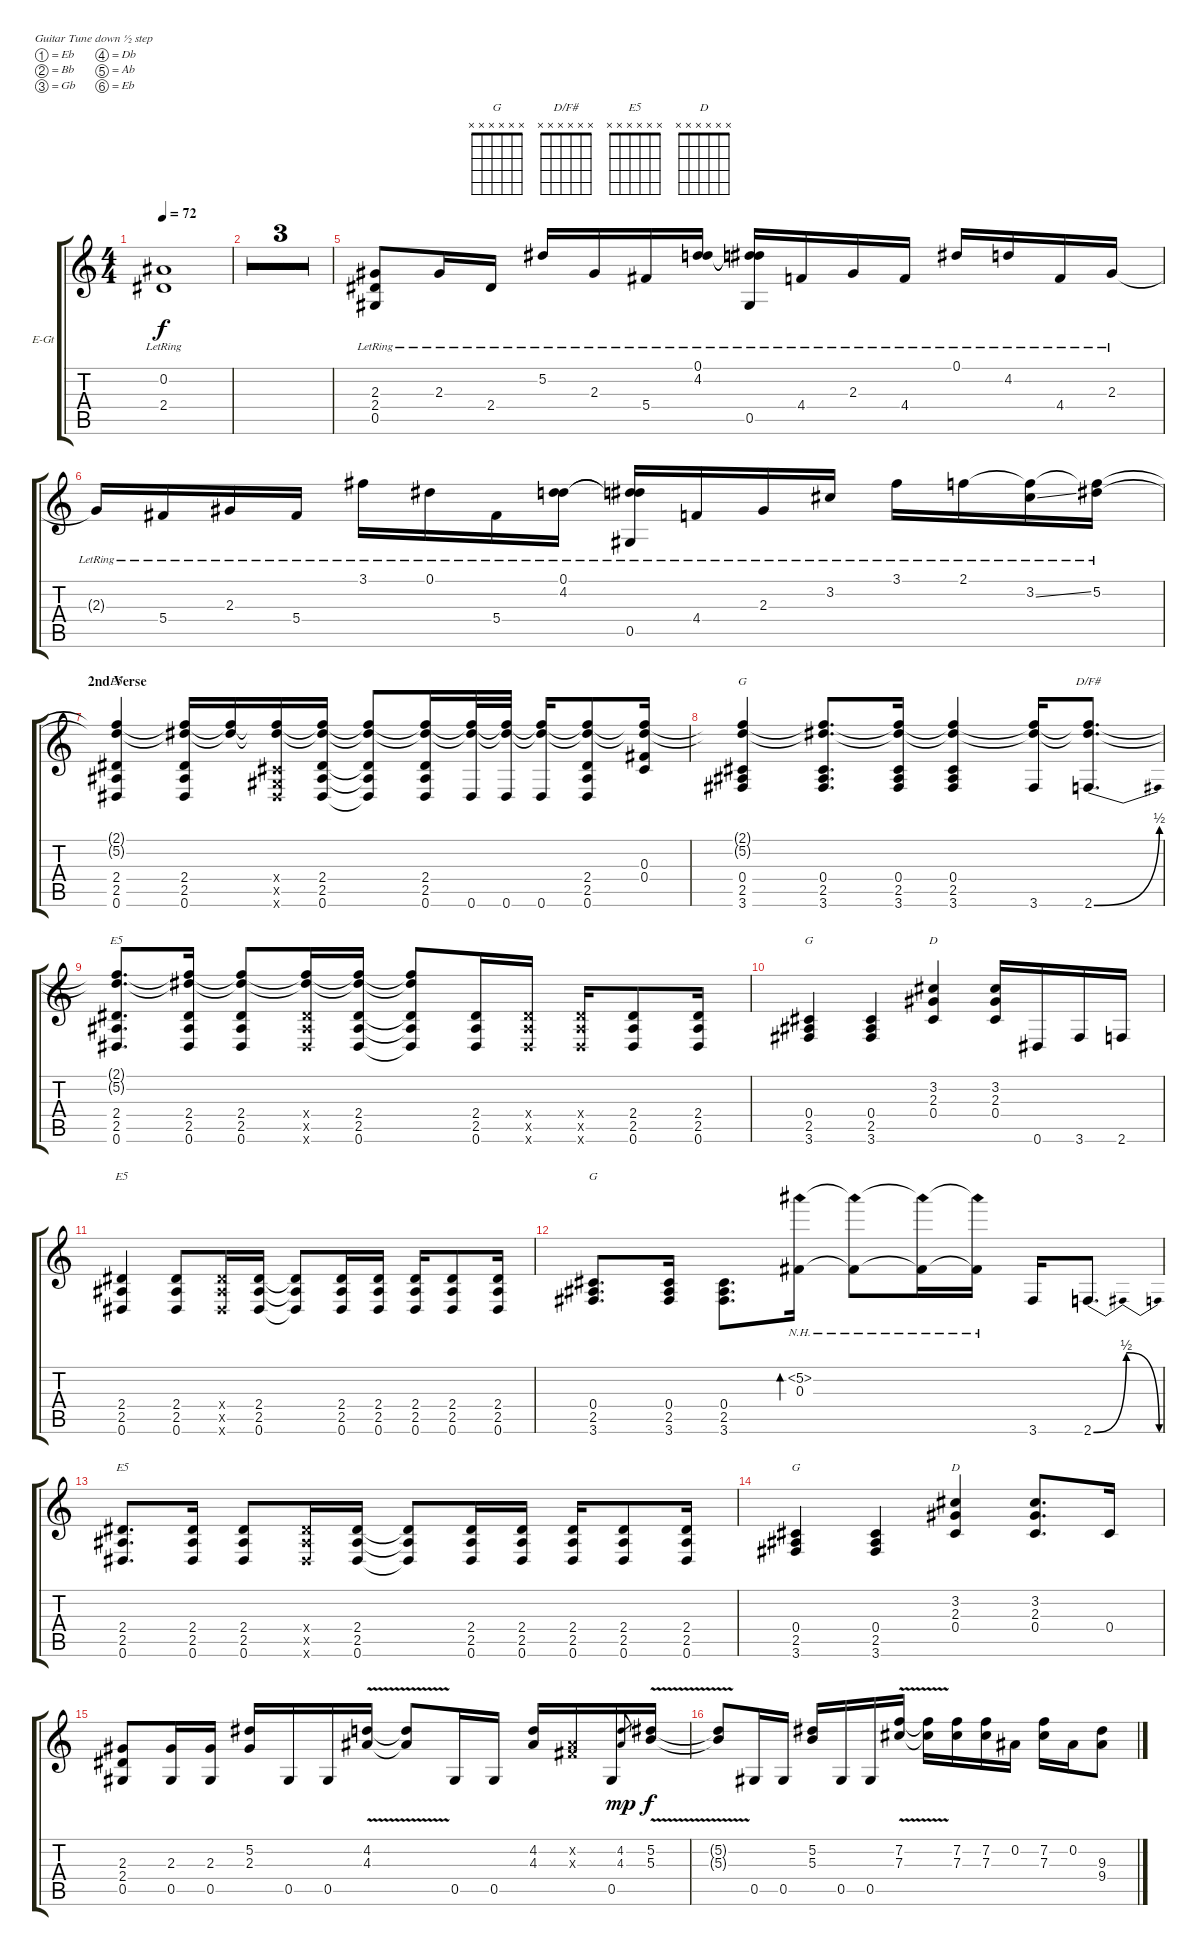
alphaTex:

\bracketExtendMode groupsimilarinstruments
\firstSystemTrackNameOrientation horizontal
\otherSystemsTrackNameOrientation horizontal
\track ("Guitar 1 (Slash)" "E-Gt") {multiBarRest instrument overdrivenguitar}
\staff {score tabs}
\tuning (Eb4 Bb3 Gb3 Db3 Ab2 Eb2)
\chord ("G" x x x x x x)
\chord ("D/F#" x x x x x x)
\chord ("E5" x x x x x x)
\chord ("D" x x x x x x)
\ts (4 4)
\tempo 72
\clef g2
\ks c
(0.2{lr t} 2.4{lr t}).1{dy f} |
r.1 |
r.1 |
r.1 |
(2.3{lr} 2.4{lr} 0.5{lr}).8 2.3{lr}.16 2.4{lr}.16 5.2{lr}.16 2.3{lr}.16 5.4{lr}.16 (0.1{lr} 4.2{lr}).16 (0.1{lr t} 4.2{lr t} 0.5{lr}).16 4.4{lr}.16 2.3{lr}.16 4.4{lr}.16 0.1{lr}.16 4.2{lr}.16 4.4{lr}.16 2.3{lr}.16 |
2.3{lr t}.16 5.4{lr}.16 2.3{lr}.16 5.4{lr}.16 3.1{lr}.16 0.1{lr}.16 5.4{lr}.16 (0.1{lr} 4.2{lr}).16 (0.1{lr t} 4.2{lr t} 0.5{lr}).16 4.4{lr}.16 2.3{lr}.16 3.2{lr}.16 3.1{lr}.16 2.1{lr}.16 (3.2{ss lr} 2.1{lr t}).16 (5.2{lr} 2.1{lr t}).16 |
\section ("" "2nd Verse")
(2.4 2.5 0.6 2.1{t} 5.2{t}).4{ch "E5"} (2.4 2.5 0.6 2.1{t} 5.2{t}).16 (2.1{t} 5.2{t}).16 (0.4{x} 0.5{x} 0.6{x} 2.1{t} 5.2{t}).16 (2.4 2.5 0.6 2.1{t} 5.2{t}).16 (2.4{t} 2.5{t} 0.6{t} 2.1{t} 5.2{t}).8 (2.4 2.5 0.6 2.1{t} 5.2{t}).16 (0.6 2.1{t} 5.2{t}).32 (0.6 2.1{t} 5.2{t}).32 (0.6 2.1{t} 5.2{t}).16 (2.4 2.5 0.6 2.1{t} 5.2{t}).8 (0.3 0.4 2.1{t} 5.2{t}).16 |
(0.4 2.5 3.6 2.1{t} 5.2{t}).4{ch "G"} (0.4 2.5 3.6 2.1{t} 5.2{t}).8{d} (0.4 2.5 3.6 2.1{t} 5.2{t}).16 (0.4 2.5 3.6 2.1{t} 5.2{t}).4 (3.6 2.1{t} 5.2{t}).16 (2.6{be (bend 0 0 60 2)} 2.1{t} 5.2{t}).8{d ch "D/F#"} |
(2.4 2.5 0.6 2.1{t} 5.2{t}).8{d ch "E5"} (2.4 2.5 0.6 2.1{t} 5.2{t}).16 (2.4 2.5 0.6 2.1{t} 5.2{t}).8 (2.4{x} 2.5{x} 0.6{x} 2.1{t} 5.2{t}).16 (2.4 2.5 0.6 2.1{t} 5.2{t}).16 (2.1{t} 5.2{t} 2.4{t} 2.5{t} 0.6{t}).8 (2.4 2.5 0.6).16 (2.4{x} 2.5{x} 0.6{x}).16 (2.4{x} 2.5{x} 0.6{x}).16 (2.4 2.5 0.6).8 (2.4 2.5 0.6).16 |
(0.4 2.5 3.6).4{ch "G"} (0.4 2.5 3.6).4 (3.2 2.3 0.4).4{ch "D"} (3.2 2.3 0.4).16 0.6.16 3.6.16 2.6.16 |
(2.4 2.5 0.6).4{ch "E5"} (2.4 2.5 0.6).8 (2.4{x} 2.5{x} 0.6{x}).16 (2.4 2.5 0.6).16 (2.4{t} 2.5{t} 0.6{t}).8 (2.4 2.5 0.6).16 (2.4 2.5 0.6).16 (2.4 2.5 0.6).16 (2.4 2.5 0.6).8 (2.4 2.5 0.6).16 |
(0.4 2.5 3.6).8{d ch "G"} (0.4 2.5 3.6).16 (0.4 2.5 3.6).8{d} (5.2{nh} 0.3).16{bd 120} (5.2{nh t} 0.3{t}).8 (5.2{nh t} 0.3{t}).16 (5.2{nh t} 0.3{t}).16 3.6.16 2.6{be (bendrelease 0 0 30 2 30 2 60 0)}.8{d} |
(2.4 2.5 0.6).8{d ch "E5"} (2.4 2.5 0.6).16 (2.4 2.5 0.6).8 (2.4{x} 2.5{x} 0.6{x}).16 (2.4 2.5 0.6).16 (2.4{t} 2.5{t} 0.6{t}).8 (2.4 2.5 0.6).16 (2.4 2.5 0.6).16 (2.4 2.5 0.6).16 (2.4 2.5 0.6).8 (2.4 2.5 0.6).16 |
(0.4 2.5 3.6).4{ch "G"} (0.4 2.5 3.6).4 (3.2 2.3 0.4).4{ch "D"} (3.2 2.3 0.4).8{d} 0.4.16 |
(2.3 2.4 0.5).8 (2.3 0.5).16 (2.3 0.5).16 (5.2 2.3).16 0.5.16 0.5.16 (4.2{v} 4.3{v}).16 (4.2{v t} 4.3{v t}).8 0.5.16 0.5.16 (4.2 4.3).16 (0.2{x} 0.3{x}).16 0.5.16 (4.2 4.3).8{gr dy mp} (5.2{v} 5.3{v}).16{dy f} |
(5.2{v t} 5.3{v t}).8 0.5.16 0.5.16 (5.2 5.3).16 0.5.16 0.5.16 (7.2{v} 7.3{v}).16 (7.2{v t} 7.3{v t}).16 (7.2 7.3).16 (7.2 7.3).16 0.2.16 (7.2 7.3).16 0.2.16 (9.3{ss} 9.4).8
